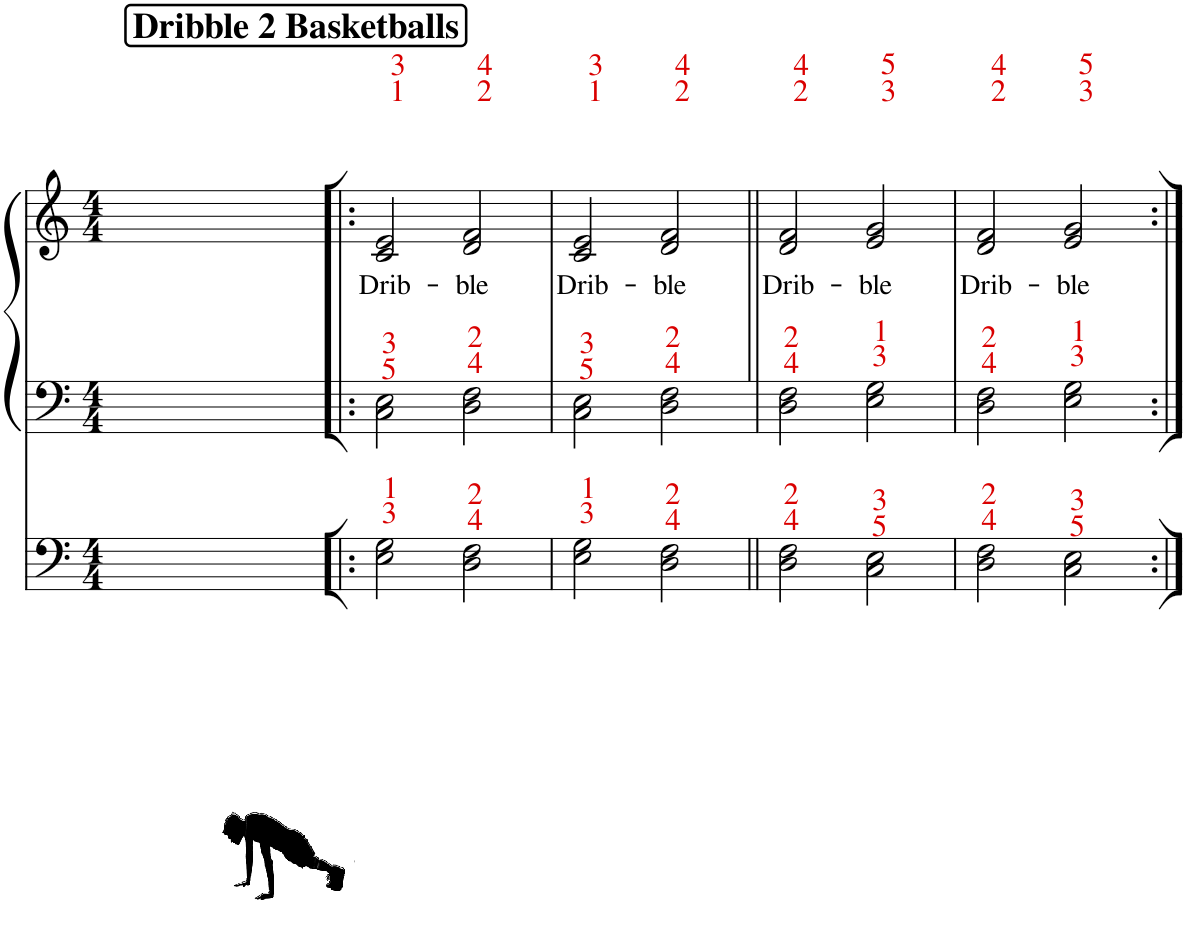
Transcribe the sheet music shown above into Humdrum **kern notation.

**kern	**kern	**kern	**kern	**kern	**text
*part3	*part2	*part1	*part1	*part1	*part1
*staff5	*staff4	*staff3	*staff2	*staff1	*staff1
*I"Voice	*I"Voice	*I"Piano	*	*	*
*I'Vo.	*I'Vo.	*I'Pno	*	*	*
!!LO:PB:g=z
*clefG2	*clefG2	*clefF4	*clefF4	*clefG2	*
*k[]	*k[]	*k[]	*k[]	*k[]	*
*M4/4	*M4/4	*M4/4	*M4/4	*M4/4	*
=85	=85	=85	=85	=85	=85
*^	*	*	*	*	*
4r	1ryy	1ryy	1ryy	1ryy	1ryy	.
2.cc	.	.	.	.	.	.
8r	4ee	1ryy	1ryy	1ryy	1ryy	.
4.ff	.	.	.	.	.	.
.	8r	.	.	.	.	.
.	8r	.	.	.	.	.
4gg	4r	.	.	.	.	.
4r	4r	.	.	.	.	.
!!LO:REH:place=s1:a:B:cj:fs=14:t=Dribble 2 Basketballs
=86!|:	=86!|:	=86!|:	=86!|:	=86!|:	=86!|:	=86!|:
!	!	!LO:N:vis=8	!	!	!	!LO:LY:b
*	*	*^	*	*	*	*
*v	*v	*	*^	*	*	*	*
1r	8.r	4c	4.ryy	2E\ 2G\	2C\ 2E\	2c/ 2e/	Drib-
.	2e	.	.	.	.	.	.
.	.	4r	.	.	.	.	.
.	.	.	2r	.	.	.	.
.	.	2d	.	1ryy	1ryy	1ryy	.
.	4f	.	.	.	.	.	.
.	.	.	8r	.	.	.	.
.	16r	.	.	.	.	.	.
1ryy	1ryy	1ryy	1ryy	.	.	.	.
!	!	!	!	!	!	!	!LO:LY:b
.	.	.	.	2D\ 2F\	2D\ 2F\	2d/ 2f/	-ble
=87	=87	=87	=87	=87	=87	=87	=87
!	!LO:N:vis=8	!	!	!	!	!	!LO:LY:b
1r	8.r	4c	4.ryy	2E\ 2G\	2C\ 2E\	2c/ 2e/	Drib-
.	2e	.	.	.	.	.	.
.	.	4r	.	.	.	.	.
.	.	.	2r	.	.	.	.
!	!	!	!	!	!	!	!LO:LY:b
.	.	2d	.	2D\ 2F\	2D\ 2F\	2d/ 2f/	-ble
.	4f	.	.	.	.	.	.
.	.	.	8r	.	.	.	.
.	16r	.	.	.	.	.	.
=88||	=88||	=88||	=88||	=88||	=88||	=88||	=88||
!	!LO:N:vis=8	!	!	!	!	!	!LO:LY:b
1r	8.r	4d	4.ryy	2D\ 2F\	2D\ 2F\	2d/ 2f/	Drib-
.	2f	.	.	.	.	.	.
.	.	4r	.	.	.	.	.
.	.	.	2r	.	.	.	.
!	!	!	!	!	!	!	!LO:LY:b
.	.	2e	.	2C\ 2E\	2E\ 2G\	2e/ 2g/	-ble
.	4g	.	.	.	.	.	.
.	.	.	8r	.	.	.	.
.	16r	.	.	.	.	.	.
=89	=89	=89	=89	=89	=89	=89	=89
!	!LO:N:vis=8	!	!	!	!	!	!LO:LY:b
1r	8.r	4d	4.ryy	2D\ 2F\	2D\ 2F\	2d/ 2f/	Drib-
.	2f	.	.	.	.	.	.
.	.	4r	.	.	.	.	.
.	.	.	2r	.	.	.	.
!	!	!	!	!	!	!	!LO:LY:b
.	.	2e	.	2C\ 2E\	2E\ 2G\	2e/ 2g/	-ble
.	4g	.	.	.	.	.	.
.	.	.	8r	.	.	.	.
.	16r	.	.	.	.	.	.
*	*v	*v	*v	*	*	*	*
=:|!	=:|!	=:|!	=:|!	=:|!	=:|!
*-	*-	*-	*-	*-	*-
